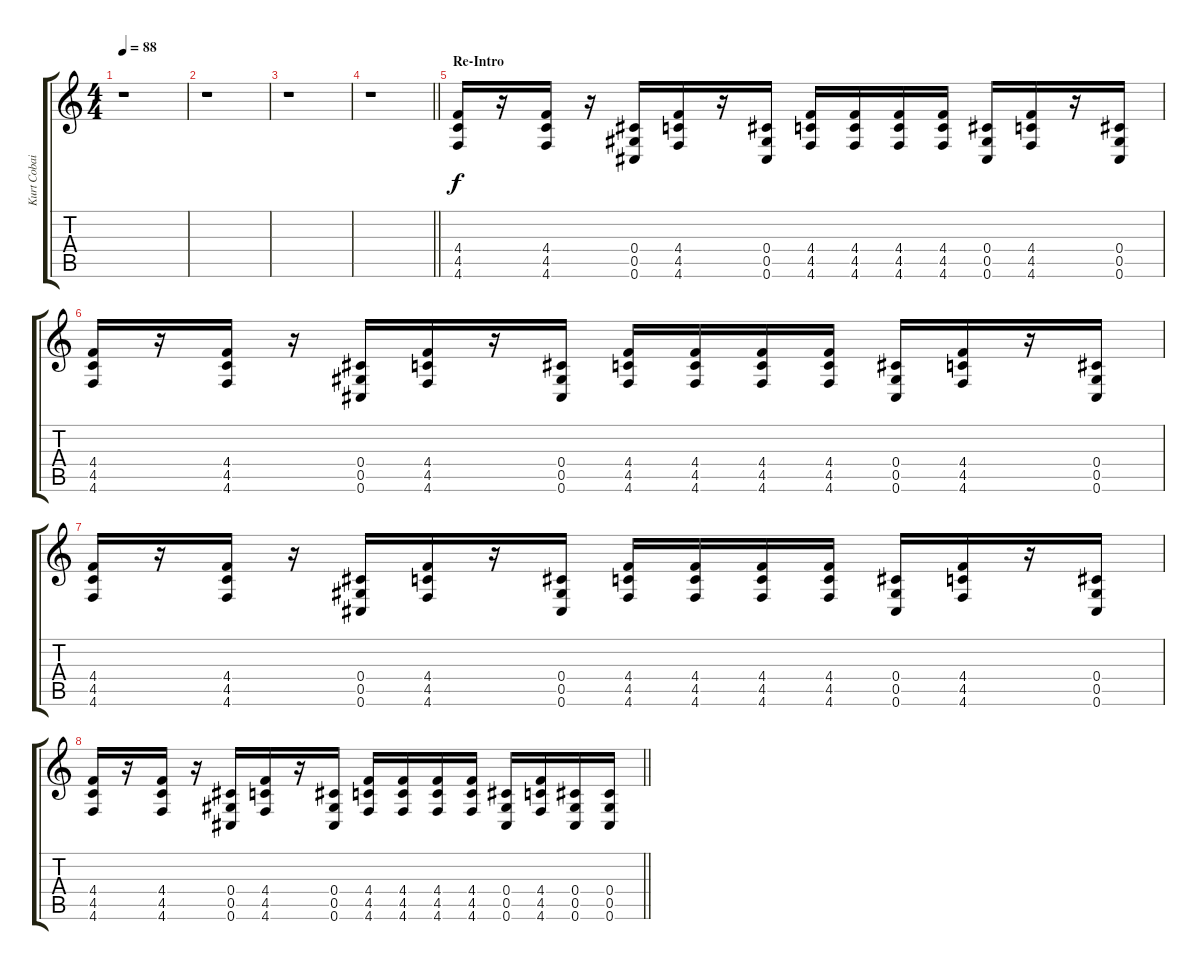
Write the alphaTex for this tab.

\track ("Kurt Cobain - Guitar I" "Kurt Cobai") {instrument distortionguitar}
\staff {score tabs}
\tuning (Eb4 Bb3 Gb3 Db3 Ab2 Db2) {hide}
\ts (4 4)
\tempo 88
\clef g2
\ks c
r.1{dy f} |
r.1 |
r.1 |
\barLineRight lightlight
r.1 |
\section ("" "Re-Intro")
(4.4 4.5 4.6).16 r.16 (4.4 4.5 4.6).16 r.16 (0.4 0.5 0.6).16 (4.4 4.5 4.6).16 r.16 (0.4 0.5 0.6).16 (4.4 4.5 4.6).16 (4.4 4.5 4.6).16 (4.4 4.5 4.6).16 (4.4 4.5 4.6).16 (0.4 0.5 0.6).16 (4.4 4.5 4.6).16 r.16 (0.4 0.5 0.6).16 |
(4.4 4.5 4.6).16 r.16 (4.4 4.5 4.6).16 r.16 (0.4 0.5 0.6).16 (4.4 4.5 4.6).16 r.16 (0.4 0.5 0.6).16 (4.4 4.5 4.6).16 (4.4 4.5 4.6).16 (4.4 4.5 4.6).16 (4.4 4.5 4.6).16 (0.4 0.5 0.6).16 (4.4 4.5 4.6).16 r.16 (0.4 0.5 0.6).16 |
(4.4 4.5 4.6).16 r.16 (4.4 4.5 4.6).16 r.16 (0.4 0.5 0.6).16 (4.4 4.5 4.6).16 r.16 (0.4 0.5 0.6).16 (4.4 4.5 4.6).16 (4.4 4.5 4.6).16 (4.4 4.5 4.6).16 (4.4 4.5 4.6).16 (0.4 0.5 0.6).16 (4.4 4.5 4.6).16 r.16 (0.4 0.5 0.6).16 |
\barLineRight lightlight
(4.4 4.5 4.6).16 r.16 (4.4 4.5 4.6).16 r.16 (0.4 0.5 0.6).16 (4.4 4.5 4.6).16 r.16 (0.4 0.5 0.6).16 (4.4 4.5 4.6).16 (4.4 4.5 4.6).16 (4.4 4.5 4.6).16 (4.4 4.5 4.6).16 (0.4 0.5 0.6).16 (4.4 4.5 4.6).16 (0.4 0.5 0.6).16 (0.4 0.5 0.6).16
